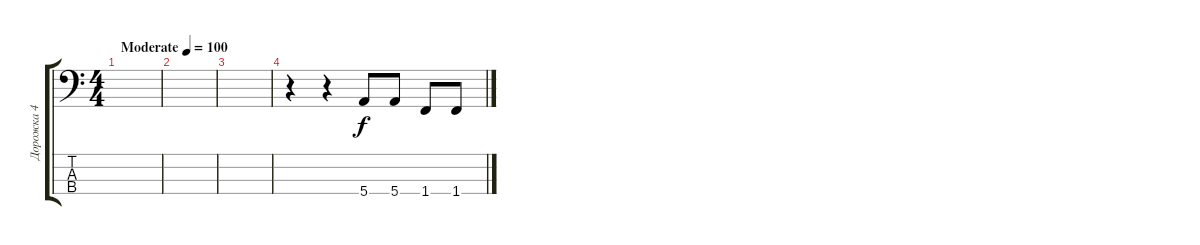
\track ("Дорожка 4" "Дорожка 4") {instrument electricbassfinger}
\staff {score tabs}
\tuning (G2 D2 A1 E1) {hide}
\ts (4 4)
\tempo (100 "Moderate")
\clef f4
\ks c
|
|
|
r.4 r.4 5.4.8 5.4.8 1.4.8 1.4.8
